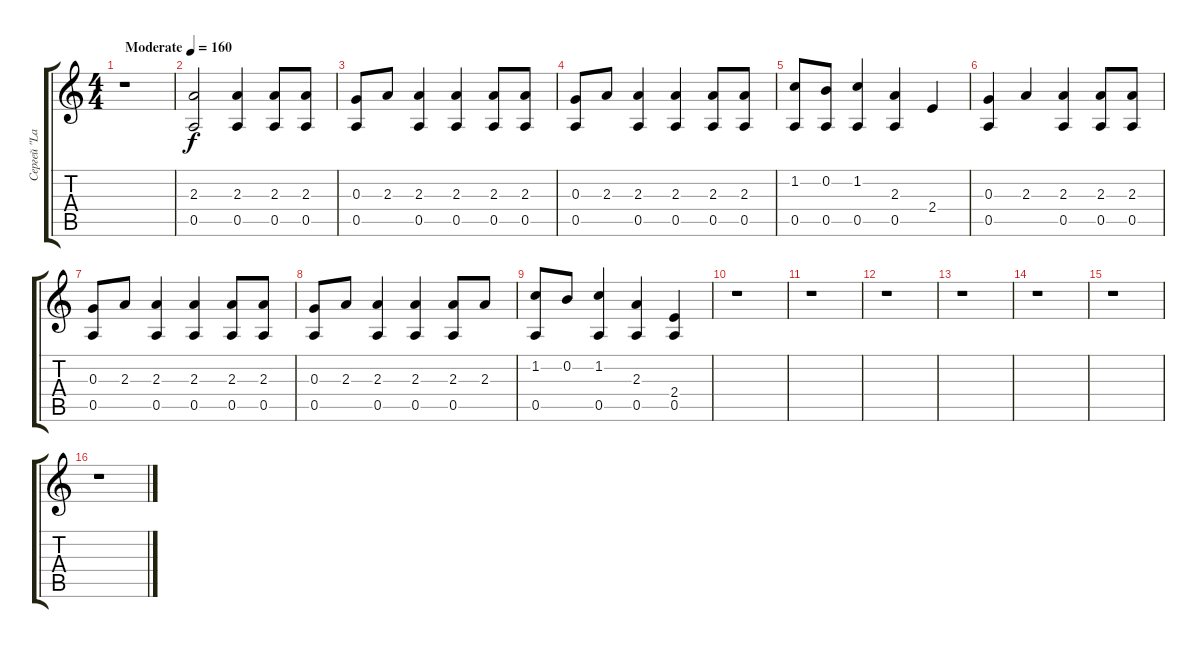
\track ("Сергей \"Lazar\"" "Сергей \"La") {instrument acousticguitarsteel}
\staff {score tabs}
\tuning (E4 B3 G3 D3 A2 E2) {hide}
\ts (4 4)
\tempo (160 "Moderate")
\clef g2
\ks c
r.1{dy f instrument acousticguitarsteel} |
(2.3 0.5).2 (2.3 0.5).4 (2.3 0.5).8 (2.3 0.5).8 |
(0.3 0.5).8 2.3.8 (2.3 0.5).4 (2.3 0.5).4 (2.3 0.5).8 (2.3 0.5).8 |
(0.3 0.5).8 2.3.8 (2.3 0.5).4 (2.3 0.5).4 (2.3 0.5).8 (2.3 0.5).8 |
(1.2 0.5).8 (0.2 0.5).8 (1.2 0.5).4 (2.3 0.5).4 2.4.4 |
(0.3 0.5).4 2.3.4 (2.3 0.5).4 (2.3 0.5).8 (2.3 0.5).8 |
(0.3 0.5).8 2.3.8 (2.3 0.5).4 (2.3 0.5).4 (2.3 0.5).8 (2.3 0.5).8 |
(0.3 0.5).8 2.3.8 (2.3 0.5).4 (2.3 0.5).4 (2.3 0.5).8 2.3.8 |
(1.2 0.5).8 0.2.8 (1.2 0.5).4 (2.3 0.5).4 (2.4 0.5).4 |
r.1 |
r.1 |
r.1 |
r.1 |
r.1 |
r.1 |
r.1
